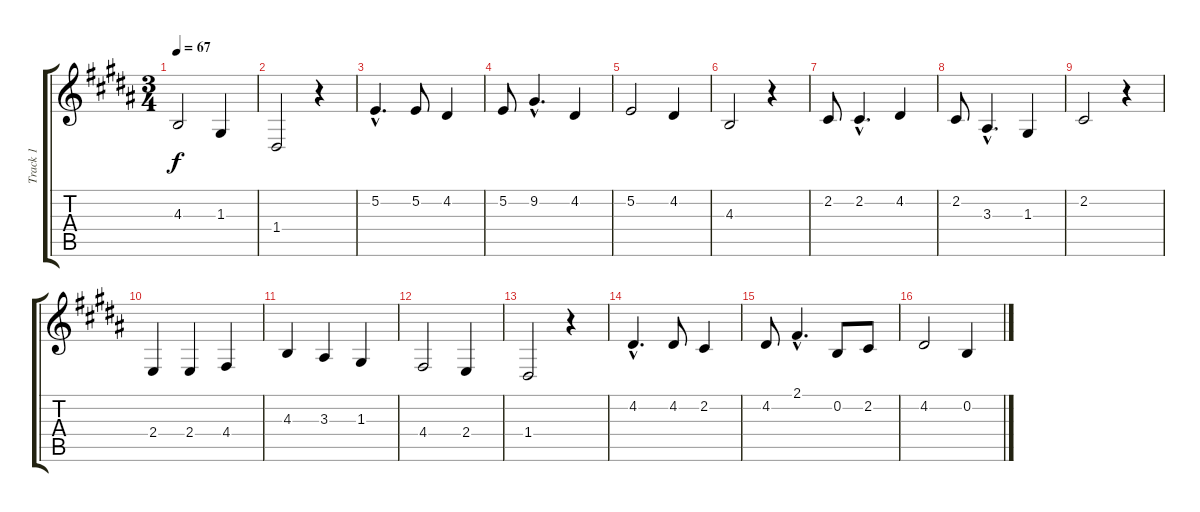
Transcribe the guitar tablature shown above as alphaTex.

\track ("Track 1" "Track 1") {instrument flute}
\staff {score tabs}
\tuning (E4 B3 G3 D3 A2 E2) {hide}
\ts (3 4)
\tempo 67
\clef g2
\ks b
4.3.2{dy f} 1.3.4 |
1.4.2 r.4 |
5.2{hac}.4{d} 5.2.8 4.2.4 |
5.2.8 9.2{hac}.4{d} 4.2.4 |
5.2.2 4.2.4 |
4.3.2 r.4 |
2.2.8 2.2{hac}.4{d} 4.2.4 |
2.2.8 3.3{hac}.4{d} 1.3.4 |
2.2.2 r.4 |
2.4.4 2.4.4 4.4.4 |
4.3.4 3.3.4 1.3.4 |
4.4.2 2.4.4 |
1.4.2 r.4 |
4.2{hac}.4{d} 4.2.8 2.2.4 |
4.2.8 2.1{hac}.4{d} 0.2.8 2.2.8 |
4.2.2 0.2.4
